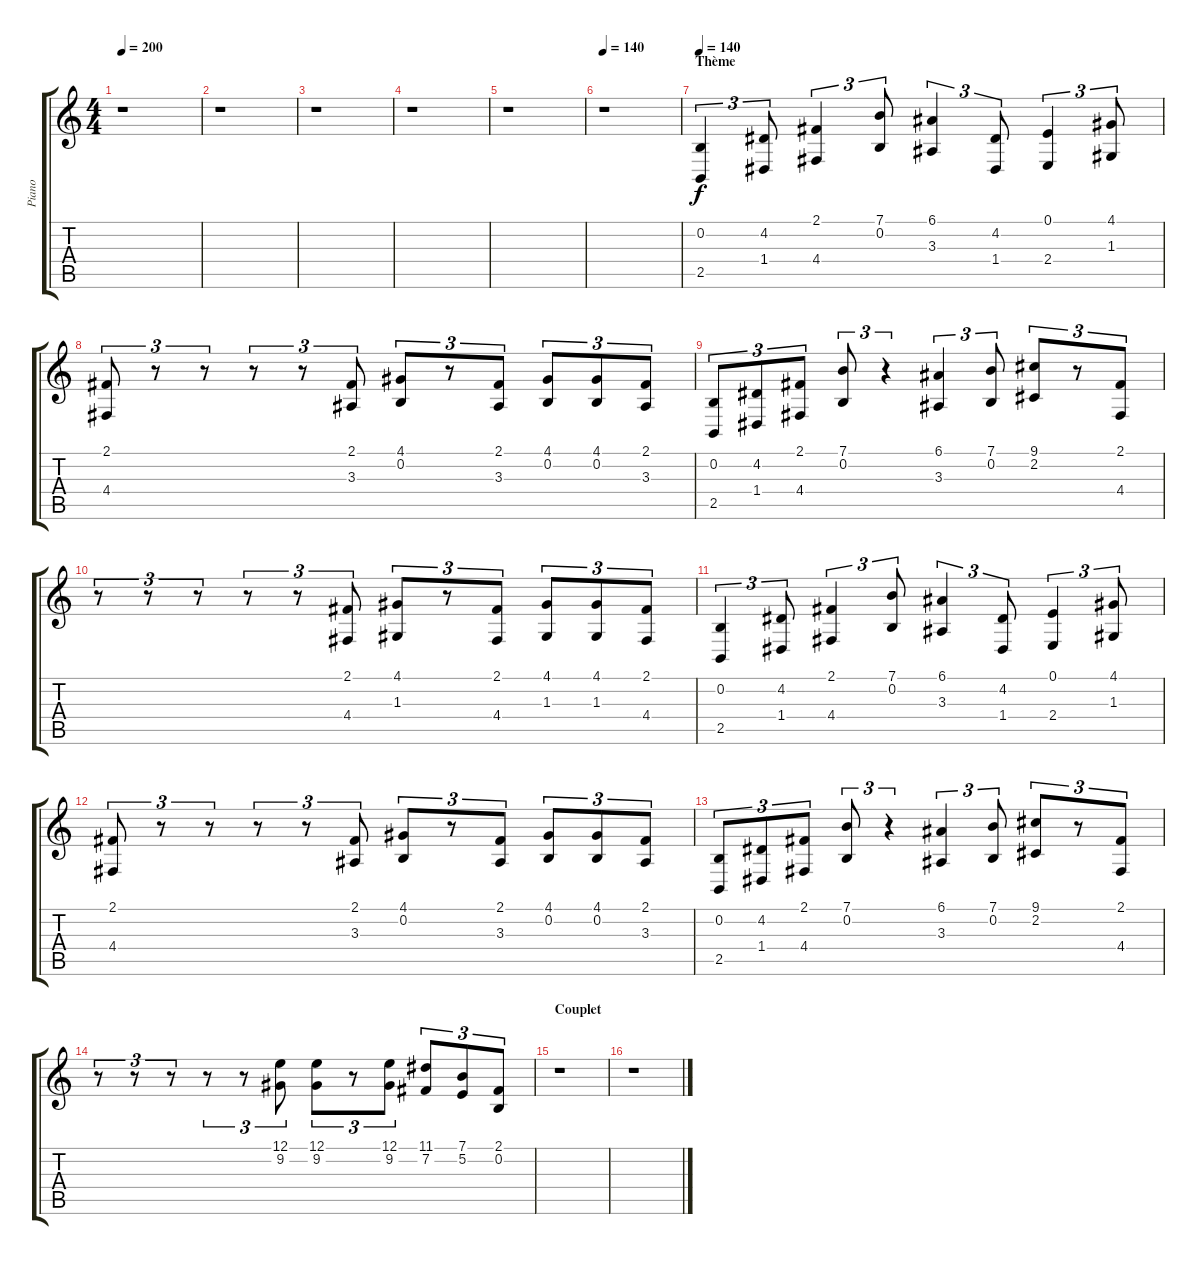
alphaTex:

\track ("Piano" "Piano") {instrument acousticgrandpiano}
\staff {score tabs}
\tuning (E4 B3 G3 D3 A2 E2) {hide}
\ts (4 4)
\tempo 200
\clef g2
\ks c
r.1{dy f} |
r.1 |
r.1 |
r.1 |
r.1 |
\tempo 140
r.1 |
\section ("" "Thème")
\tempo 140
(0.2 2.5).4{tu (3 2)} (4.2 1.4).8{tu (3 2)} (2.1 4.4).4{tu (3 2)} (7.1 0.2).8{tu (3 2)} (6.1 3.3).4{tu (3 2)} (4.2 1.4).8{tu (3 2)} (0.1 2.4).4{tu (3 2)} (4.1 1.3).8{tu (3 2)} |
(2.1 4.4).8{tu (3 2)} r.8{tu (3 2)} r.8{tu (3 2)} r.8{tu (3 2)} r.8{tu (3 2)} (2.1 3.3).8{tu (3 2)} (4.1 0.2).8{tu (3 2)} r.8{tu (3 2)} (2.1 3.3).8{tu (3 2)} (4.1 0.2).8{tu (3 2)} (4.1 0.2).8{tu (3 2)} (2.1 3.3).8{tu (3 2)} |
(0.2 2.5).8{tu (3 2)} (4.2 1.4).8{tu (3 2)} (2.1 4.4).8{tu (3 2)} (7.1 0.2).8{tu (3 2)} r.4{tu (3 2)} (6.1 3.3).4{tu (3 2)} (7.1 0.2).8{tu (3 2)} (9.1 2.2).8{tu (3 2)} r.8{tu (3 2)} (2.1 4.4).8{tu (3 2)} |
r.8{tu (3 2)} r.8{tu (3 2)} r.8{tu (3 2)} r.8{tu (3 2)} r.8{tu (3 2)} (2.1 4.4).8{tu (3 2)} (4.1 1.3).8{tu (3 2)} r.8{tu (3 2)} (2.1 4.4).8{tu (3 2)} (4.1 1.3).8{tu (3 2)} (4.1 1.3).8{tu (3 2)} (2.1 4.4).8{tu (3 2)} |
(0.2 2.5).4{tu (3 2)} (4.2 1.4).8{tu (3 2)} (2.1 4.4).4{tu (3 2)} (7.1 0.2).8{tu (3 2)} (6.1 3.3).4{tu (3 2)} (4.2 1.4).8{tu (3 2)} (0.1 2.4).4{tu (3 2)} (4.1 1.3).8{tu (3 2)} |
(2.1 4.4).8{tu (3 2)} r.8{tu (3 2)} r.8{tu (3 2)} r.8{tu (3 2)} r.8{tu (3 2)} (2.1 3.3).8{tu (3 2)} (4.1 0.2).8{tu (3 2)} r.8{tu (3 2)} (2.1 3.3).8{tu (3 2)} (4.1 0.2).8{tu (3 2)} (4.1 0.2).8{tu (3 2)} (2.1 3.3).8{tu (3 2)} |
(0.2 2.5).8{tu (3 2)} (4.2 1.4).8{tu (3 2)} (2.1 4.4).8{tu (3 2)} (7.1 0.2).8{tu (3 2)} r.4{tu (3 2)} (6.1 3.3).4{tu (3 2)} (7.1 0.2).8{tu (3 2)} (9.1 2.2).8{tu (3 2)} r.8{tu (3 2)} (2.1 4.4).8{tu (3 2)} |
r.8{tu (3 2)} r.8{tu (3 2)} r.8{tu (3 2)} r.8{tu (3 2)} r.8{tu (3 2)} (12.1 9.2).8{tu (3 2)} (12.1 9.2).8{tu (3 2)} r.8{tu (3 2)} (12.1 9.2).8{tu (3 2)} (11.1 7.2).8{tu (3 2)} (7.1 5.2).8{tu (3 2)} (2.1 0.2).8{tu (3 2)} |
\section ("" "Couplet")
r.1 |
r.1
